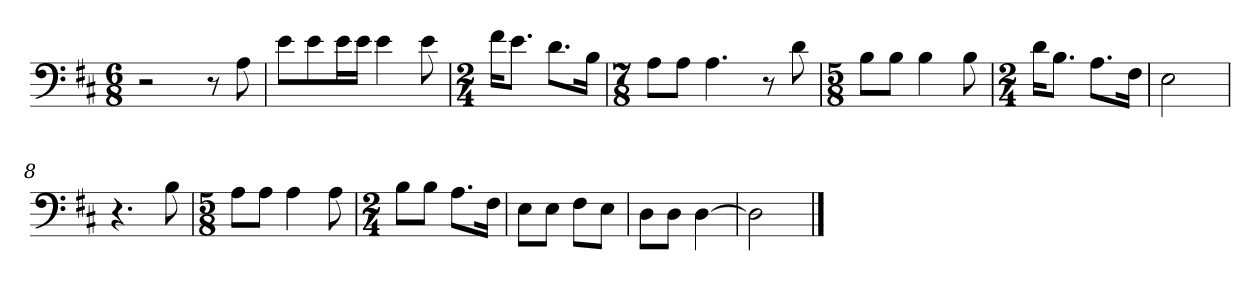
**kern
*part1
*staff1
*clefF4
*k[f#c#]
*M6/8
=1
2r
8r
8A\
=2
8e\L
8e\
16e\L
16e\JJ
4e\
8e\
=3
*M2/4
16f#\KL
8.e\J
8.d\L
16B\Jk
=4
*M7/8
8A\L
8A\J
4.A\
8r
8d\
=5
*M5/8
8B\L
8B\J
4B\
8B\
=6
*M2/4
16d\KL
8.B\J
8.A\L
16F#\Jk
=7
2E\
=8
4.r
8B\
=9
*M5/8
8A\L
8A\J
4A\
8A\
=10
*M2/4
8B\L
8B\J
8.A\L
16F#\Jk
=11
8E\L
8E\J
8F#\L
8E\J
=12
8D\L
8D\J
[4D\
=13
2D\]
==
*-
